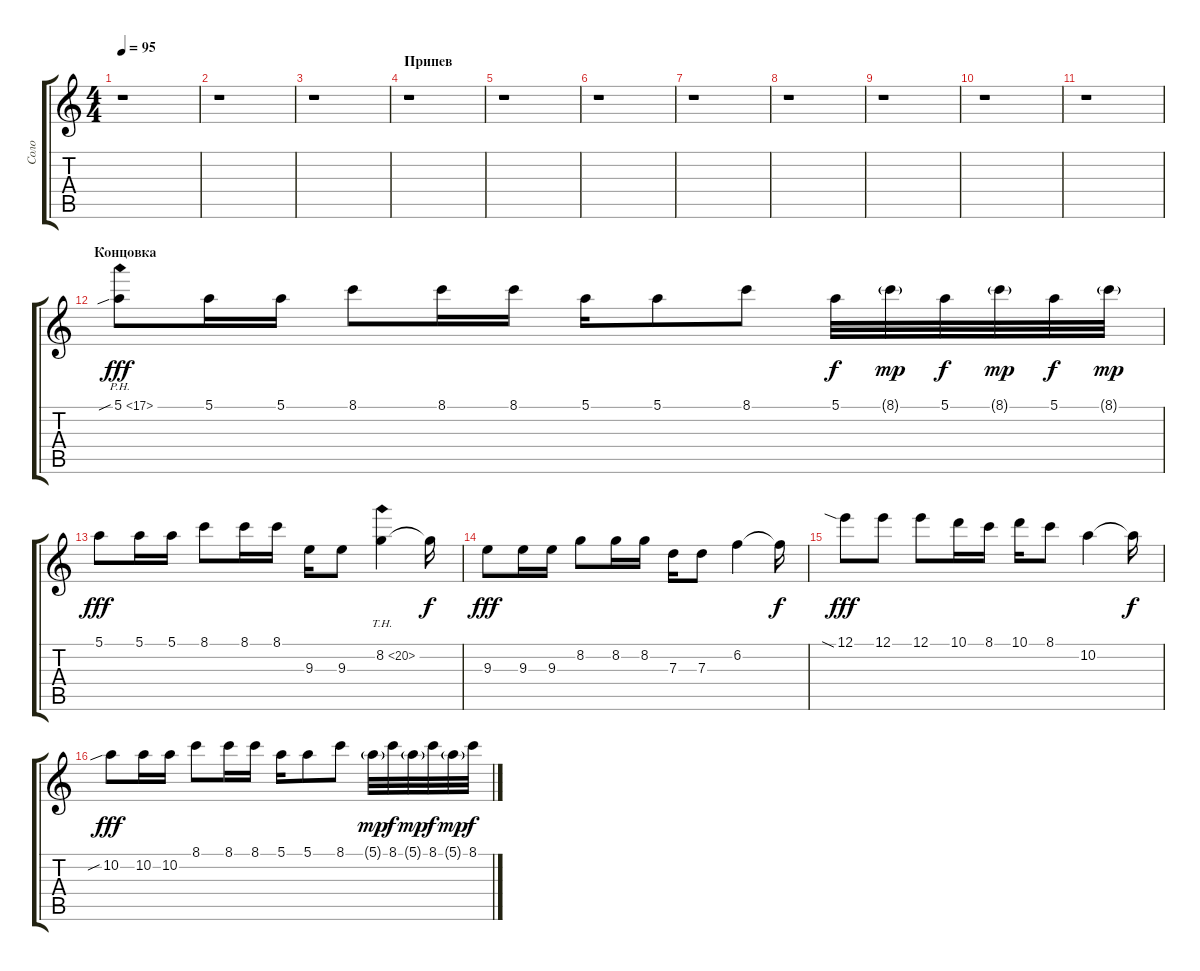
\track ("Соло" "Соло") {instrument overdrivenguitar}
\staff {score tabs}
\tuning (E4 B3 G3 D3 A2 E2) {hide}
\ts (4 4)
\tempo 95
\clef g2
\ks c
r.1{dy f} |
r.1 |
r.1 |
\section ("" "Припев")
r.1 |
r.1 |
r.1 |
r.1 |
r.1 |
r.1 |
r.1 |
r.1 |
\section ("" "Концовка")
5.1{ph 12 sib}.8{dy fff} 5.1.16 5.1.16 8.1.8 8.1.16 8.1.16 5.1.16 5.1.8 8.1.8 5.1.32{dy f} 8.1{g}.32{dy mp} 5.1.32{dy f} 8.1{g}.32{dy mp} 5.1.32{dy f} 8.1{g}.32{dy mp} |
5.1.8{dy fff} 5.1.16 5.1.16 8.1.8 8.1.16 8.1.16 9.3.16 9.3.8 8.2{th 12}.4 8.2{t}.16{dy f} |
9.3.8{dy fff} 9.3.16 9.3.16 8.2.8 8.2.16 8.2.16 7.3.16 7.3.8 6.2.4 6.2{t}.16{dy f} |
12.1{sia}.8{dy fff} 12.1.8 12.1.8 10.1.16 8.1.16 10.1.16 8.1.8 10.2.4 10.2{t}.16{dy f} |
10.2{sib}.8{dy fff} 10.2.16 10.2.16 8.1.8 8.1.16 8.1.16 5.1.16 5.1.8 8.1.8 5.1{g}.32{dy mp} 8.1.32{dy f} 5.1{g}.32{dy mp} 8.1.32{dy f} 5.1{g}.32{dy mp} 8.1.32{dy f}
